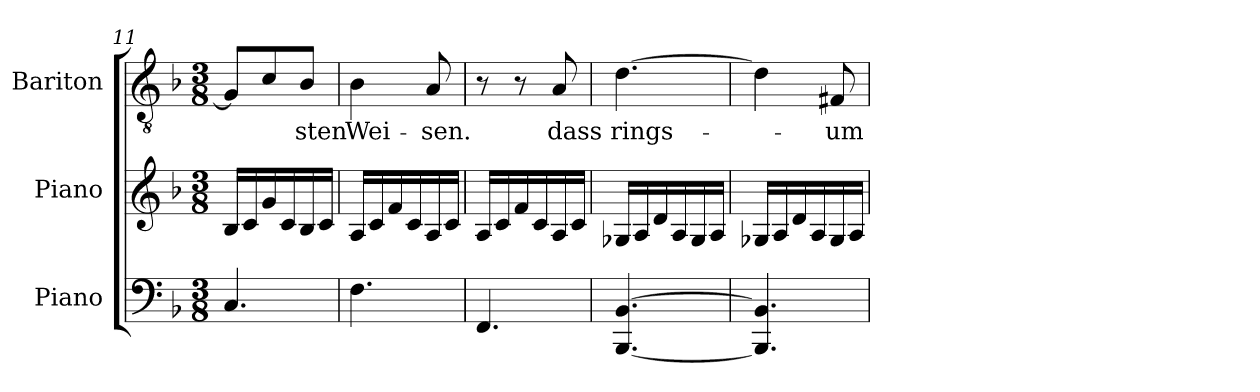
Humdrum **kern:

**kern	**kern	**kern	**text
*part3	*part2	*part1	*part1
*staff3	*staff2	*staff1	*staff1
*I"Piano	*I"Piano	*I"Bariton	*
*I'Pno.	*I'Pno.	*I'Ba.	*
*clefF4	*clefG2	*clefGv2	*
*k[b-]	*k[b-]	*k[b-]	*
*M3/8	*M3/8	*M3/8	*
=11	=11	=11	=11
4.C/	16B-/LL	8G/L]	.
.	16c/	.	.
.	16g/	8c/	.
.	16c/	.	.
!	!	!	!LO:LY:b
.	16B-/	8B-/J	-sten
.	16c/JJ	.	.
=12	=12	=12	=12
!	!	!	!LO:LY:b
4.F\	16A/LL	4B-\	Wei-
.	16c/	.	.
.	16f/	.	.
.	16c/	.	.
!	!	!	!LO:LY:b
.	16A/	8A/	-sen.
.	16c/JJ	.	.
!!LO:LB:g=z
=13	=13	=13	=13
4.FF/	16A/LL	8r	.
.	16c/	.	.
.	16f/	8r	.
.	16c/	.	.
!	!	!	!LO:LY:b
.	16A/	8A/	dass
.	16c/JJ	.	.
=14	=14	=14	=14
!	!	!	!LO:LY:b
[4.BBB-/ [4.BB-/	16G-X/LL	[4.d\	rings-
.	16A/	.	.
.	16d/	.	.
.	16A/	.	.
.	16G-/	.	.
.	16A/JJ	.	.
=15	=15	=15	=15
4.BBB-/] 4.BB-/]	16G-X/LL	4d\]	.
.	16A/	.	.
.	16d/	.	.
.	16A/	.	.
!	!	!	!LO:LY:b
.	16G-/	8F#X/	-um
.	16A/JJ	.	.
=	=	=	=
*-	*-	*-	*-
